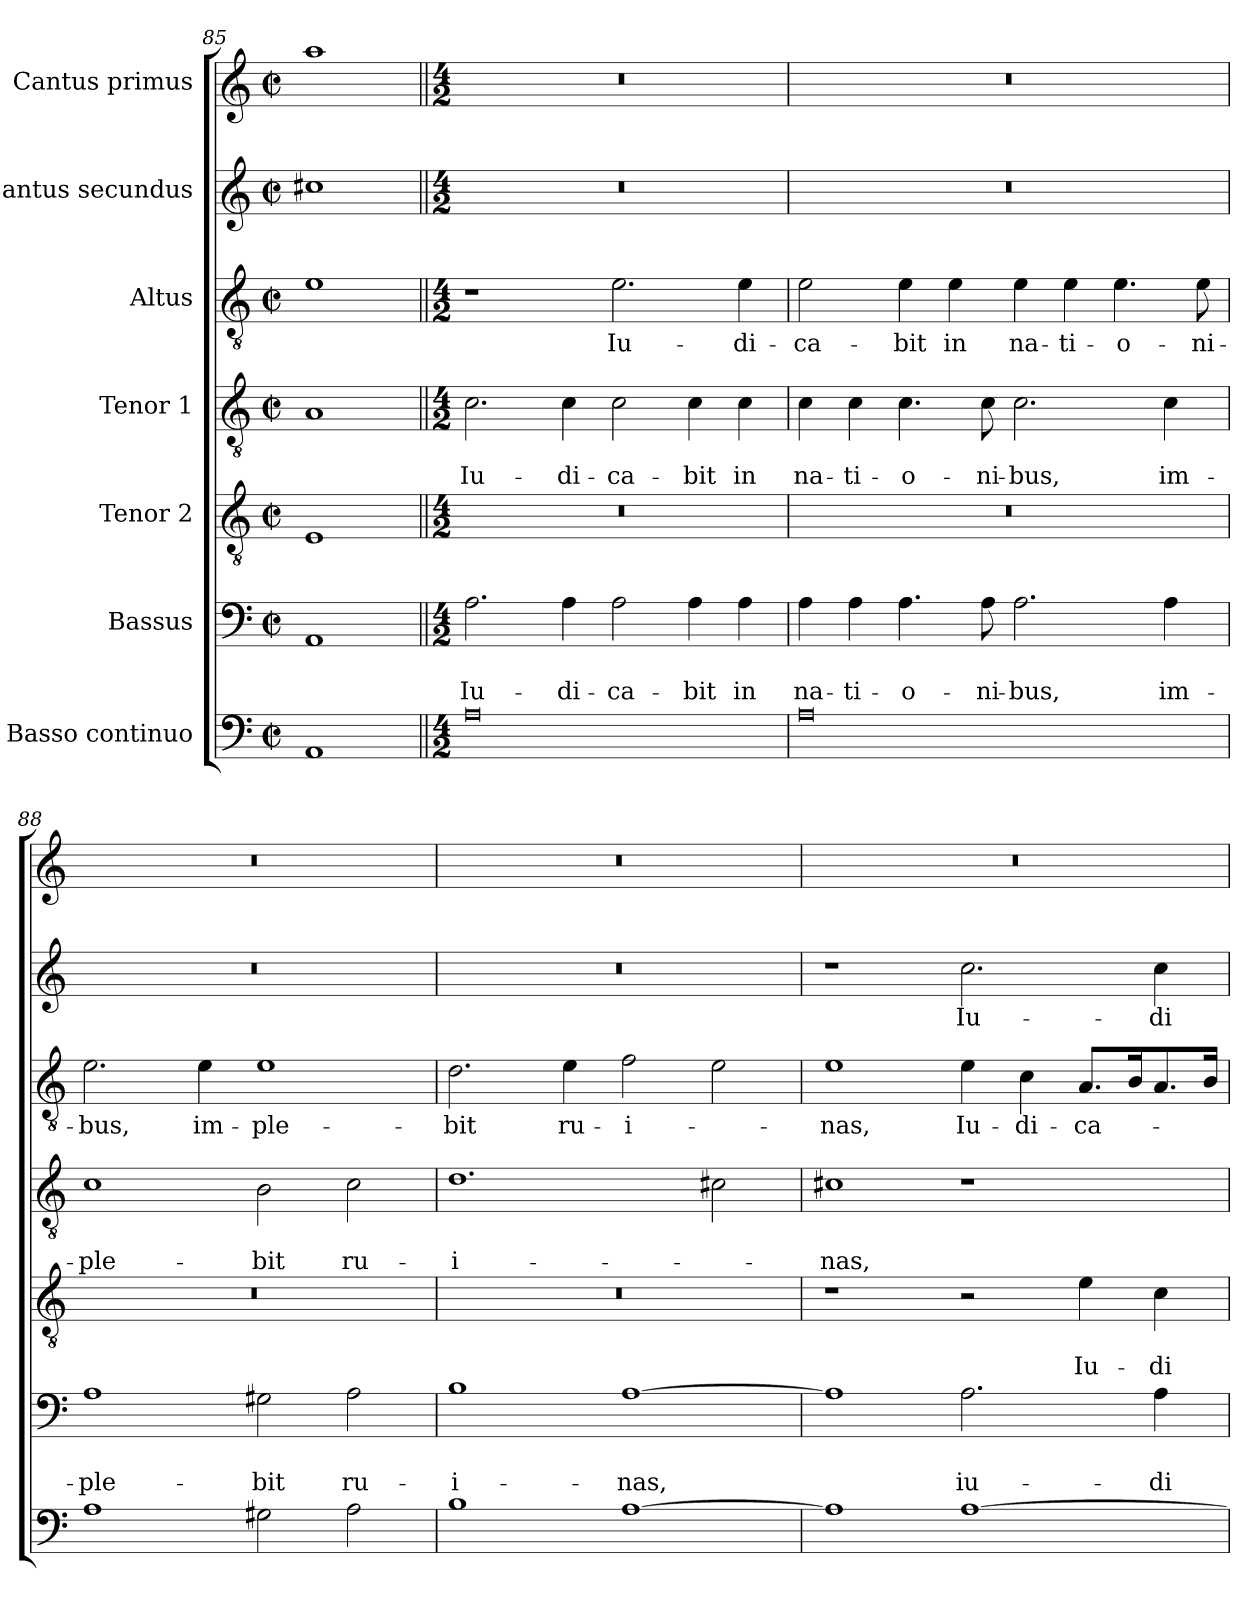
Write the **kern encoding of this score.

**kern	**kern	**text	**text	**kern	**text	**text	**kern	**text	**text	**kern	**text	**kern	**text	**kern
*part7	*part6	*part6	*part6	*part5	*part5	*part5	*part4	*part4	*part4	*part3	*part3	*part2	*part2	*part1
*staff7	*staff6	*staff6	*staff6	*staff5	*staff5	*staff5	*staff4	*staff4	*staff4	*staff3	*staff3	*staff2	*staff2	*staff1
*I"Basso continuo	*I"Bassus	*	*	*I"Tenor 2	*	*	*I"Tenor 1	*	*	*I"Altus	*	*I"Cantus secundus	*	*I"Cantus primus
*clefF4	*clefF4	*	*	*clefGv2	*	*	*clefGv2	*	*	*clefGv2	*	*clefG2	*	*clefG2
*k[]	*k[]	*	*	*k[]	*	*	*k[]	*	*	*k[]	*	*k[]	*	*k[]
*C:	*C:	*	*	*C:	*	*	*C:	*	*	*C:	*	*C:	*	*C:
*M2/2	*M2/2	*	*	*M2/2	*	*	*M2/2	*	*	*M2/2	*	*M2/2	*	*M2/2
*met(c|)	*met(c|)	*	*	*met(c|)	*	*	*met(c|)	*	*	*met(c|)	*	*met(c|)	*	*met(c|)
=85	=85	=85	=85	=85	=85	=85	=85	=85	=85	=85	=85	=85	=85	=85
1AA	1AA	.	.	1E	.	.	1A	.	.	1e	.	1cc#X	.	1aa
!!LO:PB:g=z
=86||	=86||	=86||	=86||	=86||	=86||	=86||	=86||	=86||	=86||	=86||	=86||	=86||	=86||	=86||
*M4/2	*M4/2	*	*	*M4/2	*	*	*M4/2	*	*	*M4/2	*	*M4/2	*	*M4/2
!	!	!	!LO:LY:b	!	!	!	!	!	!LO:LY:b	!	!	!	!	!
0A	2.A\	.	Iu-	0r	.	.	2.c\	.	Iu-	1r	.	0r	.	0r
!	!	!	!LO:LY:b	!	!	!	!	!	!LO:LY:b	!	!	!	!	!
.	4A\	.	-di-	.	.	.	4c\	.	-di-	.	.	.	.	.
!	!	!	!LO:LY:b	!	!	!	!	!	!LO:LY:b	!	!LO:LY:b	!	!	!
.	2A\	.	-ca-	.	.	.	2c\	.	-ca-	2.e\	Iu-	.	.	.
!	!	!	!LO:LY:b	!	!	!	!	!	!LO:LY:b	!	!	!	!	!
.	4A\	.	-bit	.	.	.	4c\	.	-bit	.	.	.	.	.
!	!	!	!LO:LY:b	!	!	!	!	!	!LO:LY:b	!	!LO:LY:b	!	!	!
.	4A\	.	in	.	.	.	4c\	.	in	4e\	-di-	.	.	.
=87	=87	=87	=87	=87	=87	=87	=87	=87	=87	=87	=87	=87	=87	=87
!	!	!	!LO:LY:b	!	!	!	!	!	!LO:LY:b	!	!LO:LY:b	!	!	!
0A	4A\	.	na-	0r	.	.	4c\	.	na-	2e\	-ca-	0r	.	0r
!	!	!	!LO:LY:b	!	!	!	!	!	!LO:LY:b	!	!	!	!	!
.	4A\	.	-ti-	.	.	.	4c\	.	-ti-	.	.	.	.	.
!	!	!	!LO:LY:b	!	!	!	!	!	!LO:LY:b	!	!LO:LY:b	!	!	!
.	4.A\	.	-o-	.	.	.	4.c\	.	-o-	4e\	-bit	.	.	.
!	!	!	!	!	!	!	!	!	!	!	!LO:LY:b	!	!	!
.	.	.	.	.	.	.	.	.	.	4e\	in	.	.	.
!	!	!	!LO:LY:b	!	!	!	!	!	!LO:LY:b	!	!	!	!	!
.	8A\	.	-ni-	.	.	.	8c\	.	-ni-	.	.	.	.	.
!	!	!	!LO:LY:b	!	!	!	!	!	!LO:LY:b	!	!LO:LY:b	!	!	!
.	2.A\	.	-bus,	.	.	.	2.c\	.	-bus,	4e\	na-	.	.	.
!	!	!	!	!	!	!	!	!	!	!	!LO:LY:b	!	!	!
.	.	.	.	.	.	.	.	.	.	4e\	-ti-	.	.	.
!	!	!	!	!	!	!	!	!	!	!	!LO:LY:b	!	!	!
.	.	.	.	.	.	.	.	.	.	4.e\	-o-	.	.	.
!	!	!	!LO:LY:b	!	!	!	!	!	!LO:LY:b	!	!	!	!	!
.	4A\	.	im-	.	.	.	4c\	.	im-	.	.	.	.	.
!	!	!	!	!	!	!	!	!	!	!	!LO:LY:b	!	!	!
.	.	.	.	.	.	.	.	.	.	8e\	-ni-	.	.	.
=88	=88	=88	=88	=88	=88	=88	=88	=88	=88	=88	=88	=88	=88	=88
!	!	!	!LO:LY:b	!	!	!	!	!	!LO:LY:b	!	!LO:LY:b	!	!	!
1A	1A	.	-ple-	0r	.	.	1c	.	-ple-	2.e\	-bus,	0r	.	0r
!	!	!	!	!	!	!	!	!	!	!	!LO:LY:b	!	!	!
.	.	.	.	.	.	.	.	.	.	4e\	im-	.	.	.
!	!	!	!LO:LY:b	!	!	!	!	!	!LO:LY:b	!	!LO:LY:b	!	!	!
2G#X\	2G#X\	.	-bit	.	.	.	2B\	.	-bit	1e	-ple-	.	.	.
!	!	!	!LO:LY:b	!	!	!	!	!	!LO:LY:b	!	!	!	!	!
2A\	2A\	.	ru-	.	.	.	2c\	.	ru-	.	.	.	.	.
=89	=89	=89	=89	=89	=89	=89	=89	=89	=89	=89	=89	=89	=89	=89
!	!	!	!LO:LY:b	!	!	!	!	!	!LO:LY:b	!	!LO:LY:b	!	!	!
1B	1B	.	-i-	0r	.	.	1.d	.	-i-	2.d\	-bit	0r	.	0r
!	!	!	!	!	!	!	!	!	!	!	!LO:LY:b	!	!	!
.	.	.	.	.	.	.	.	.	.	4e\	ru-	.	.	.
!	!	!	!LO:LY:b	!	!	!	!	!	!	!	!LO:LY:b	!	!	!
[1A	[1A	.	-nas,	.	.	.	.	.	.	2f\	-i-	.	.	.
.	.	.	.	.	.	.	2c#X\	.	.	2e\	.	.	.	.
!!LO:LB:g=z
=90	=90	=90	=90	=90	=90	=90	=90	=90	=90	=90	=90	=90	=90	=90
!	!	!	!	!	!	!	!	!	!LO:LY:b	!	!LO:LY:b	!	!	!
1A]	1A]	.	.	1r	.	.	1c#X	.	-nas,	1e	-nas,	1r	.	0r
!	!	!	!LO:LY:b	!	!	!	!	!	!	!	!LO:LY:b	!	!LO:LY:b	!
[1A	2.A\	.	iu-	2r	.	.	1r	.	.	4e\	Iu-	2.cc\	Iu-	.
!	!	!	!	!	!	!	!	!	!	!	!LO:LY:b	!	!	!
.	.	.	.	.	.	.	.	.	.	4c\	-di-	.	.	.
!	!	!	!	!	!	!LO:LY:b	!	!	!	!	!LO:LY:b	!	!	!
.	.	.	.	4e\	.	Iu-	.	.	.	8.A/L	-ca-	.	.	.
.	.	.	.	.	.	.	.	.	.	16B/k	.	.	.	.
!	!	!	!LO:LY:b	!	!	!LO:LY:b	!	!	!	!	!	!	!LO:LY:b	!
.	4A\	.	-di-	4c\	.	-di-	.	.	.	8.A/	.	4cc\	-di-	.
.	.	.	.	.	.	.	.	.	.	16B/Jk	.	.	.	.
=	=	=	=	=	=	=	=	=	=	=	=	=	=	=
*-	*-	*-	*-	*-	*-	*-	*-	*-	*-	*-	*-	*-	*-	*-
